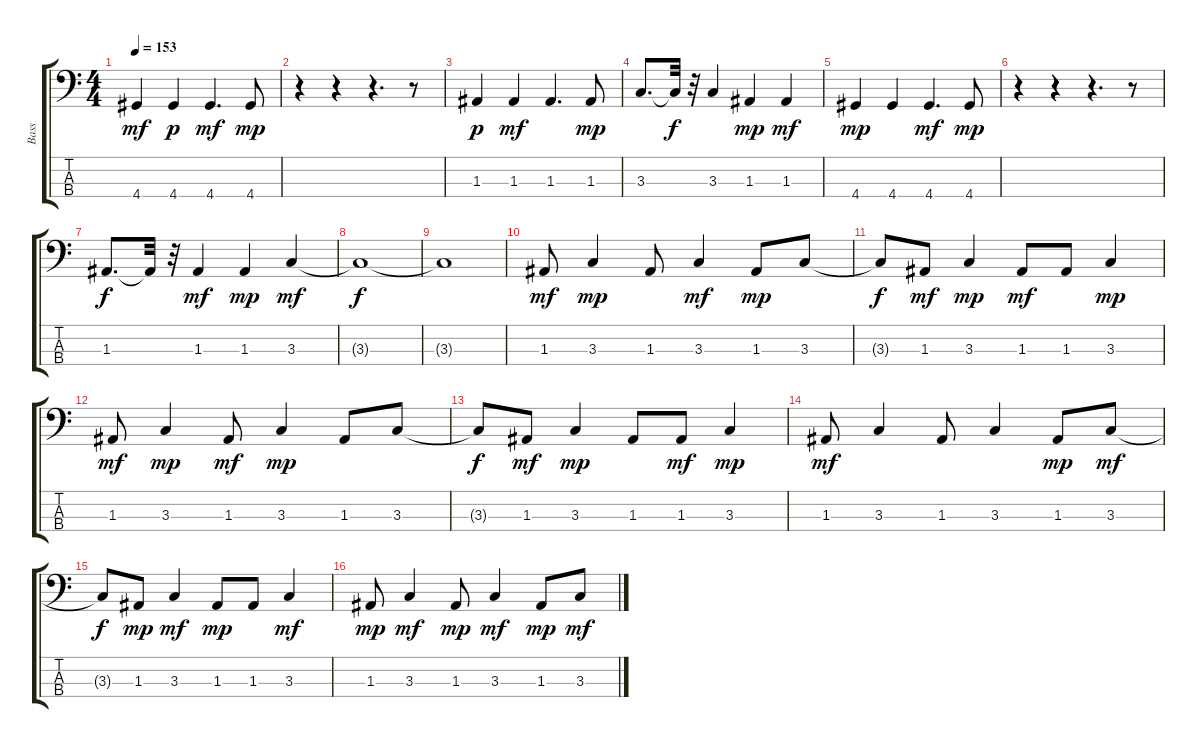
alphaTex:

\track ("Bass" "Bass") {instrument fretlessbass}
\staff {score tabs}
\tuning (G2 D2 A1 E1) {hide}
\ts (4 4)
\tempo 153
\clef f4
\ks c
4.4.4{dy mf} 4.4.4{dy p} 4.4.4{d dy mf} 4.4.8{dy mp} |
r.4 r.4 r.4{d} r.8 |
1.3.4{dy p} 1.3.4{dy mf} 1.3.4{d} 1.3.8{dy mp} |
3.3.8{d} 3.3{t}.32{dy f} r.32 3.3.4 1.3.4{dy mp} 1.3.4{dy mf} |
4.4.4{dy mp} 4.4.4 4.4.4{d dy mf} 4.4.8{dy mp} |
r.4 r.4 r.4{d} r.8 |
1.3.8{d dy f} 1.3{t}.32 r.32 1.3.4{dy mf} 1.3.4{dy mp} 3.3.4{dy mf} |
3.3{t}.1{dy f} |
3.3{t}.1 |
1.3.8{dy mf} 3.3.4{dy mp} 1.3.8 3.3.4{dy mf} 1.3.8{dy mp} 3.3.8 |
3.3{t}.8{dy f} 1.3.8{dy mf} 3.3.4{dy mp} 1.3.8{dy mf} 1.3.8 3.3.4{dy mp} |
1.3.8{dy mf} 3.3.4{dy mp} 1.3.8{dy mf} 3.3.4{dy mp} 1.3.8 3.3.8 |
3.3{t}.8{dy f} 1.3.8{dy mf} 3.3.4{dy mp} 1.3.8 1.3.8{dy mf} 3.3.4{dy mp} |
1.3.8{dy mf} 3.3.4 1.3.8 3.3.4 1.3.8{dy mp} 3.3.8{dy mf} |
3.3{t}.8{dy f} 1.3.8{dy mp} 3.3.4{dy mf} 1.3.8{dy mp} 1.3.8 3.3.4{dy mf} |
1.3.8{dy mp} 3.3.4{dy mf} 1.3.8{dy mp} 3.3.4{dy mf} 1.3.8{dy mp} 3.3.8{dy mf}
